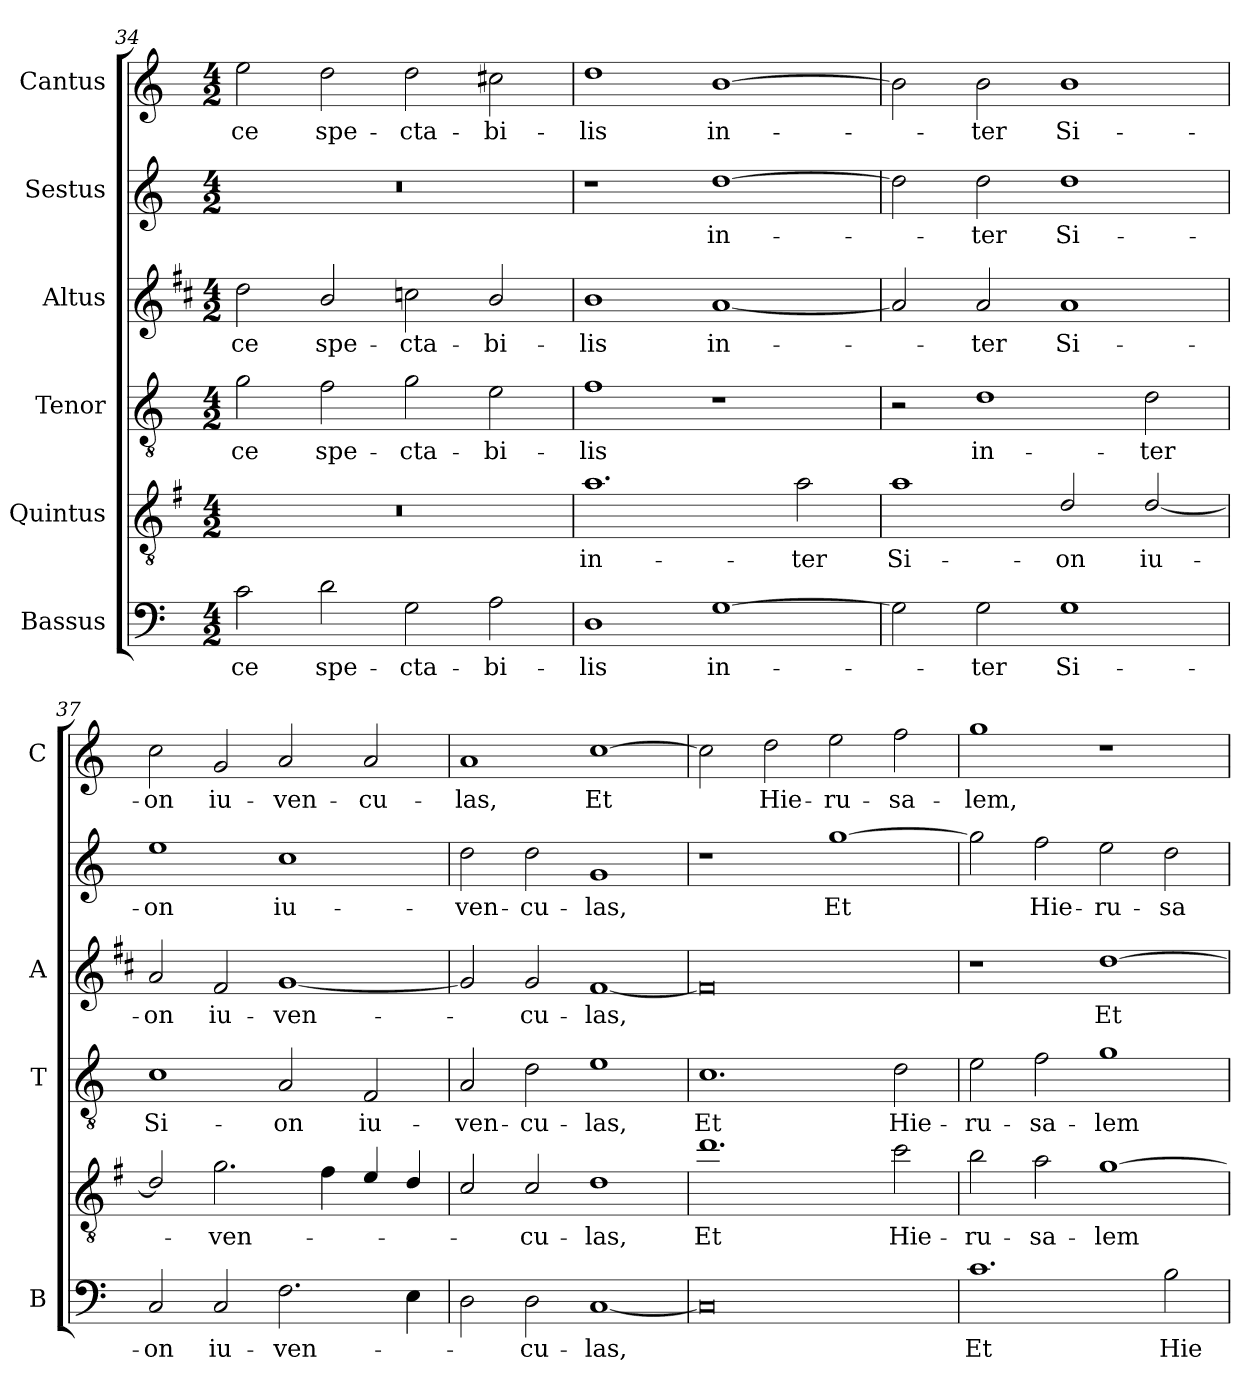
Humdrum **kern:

**kern	**text	**kern	**text	**kern	**text	**kern	**text	**kern	**text	**kern	**text
*part6	*part6	*part5	*part5	*part4	*part4	*part3	*part3	*part2	*part2	*part1	*part1
*staff6	*staff6	*staff5	*staff5	*staff4	*staff4	*staff3	*staff3	*staff2	*staff2	*staff1	*staff1
*I"Bassus	*	*I"Quintus	*	*I"Tenor	*	*I"Altus	*	*I"Sestus	*	*I"Cantus	*
*I'B	*	*	*	*I'T	*	*I'A	*	*	*	*I'C	*
*clefF4	*	*clefGv2	*	*clefGv2	*	*clefG2	*	*clefG2	*	*clefG2	*
*	*	*ITrd4c7	*	*	*	*ITrd1c2	*	*	*	*	*
*k[]	*	*k[]	*	*k[]	*	*k[]	*	*k[]	*	*k[]	*
*C:	*	*C:	*	*C:	*	*C:	*	*C:	*	*C:	*
*M4/2	*	*M4/2	*	*M4/2	*	*M4/2	*	*M4/2	*	*M4/2	*
=34	=34	=34	=34	=34	=34	=34	=34	=34	=34	=34	=34
!	!LO:LY:b	!	!	!	!LO:LY:b	!	!LO:LY:b	!	!	!	!LO:LY:b
2c\	-ce	0r	.	2g\	-ce	2cc\	-ce	0r	.	2ee\	-ce
!	!LO:LY:b	!	!	!	!LO:LY:b	!	!LO:LY:b	!	!	!	!LO:LY:b
2d\	spe-	.	.	2f\	spe-	2a/	spe-	.	.	2dd\	spe-
!	!LO:LY:b	!	!	!	!LO:LY:b	!	!LO:LY:b	!	!	!	!LO:LY:b
2G\	-cta-	.	.	2g\	-cta-	2b-X\	-cta-	.	.	2dd\	-cta-
!	!LO:LY:b	!	!	!	!LO:LY:b	!	!LO:LY:b	!	!	!	!LO:LY:b
2A\	-bi-	.	.	2e\	-bi-	2a/	-bi-	.	.	2cc#X\	-bi-
!!LO:LB:g=z
=35	=35	=35	=35	=35	=35	=35	=35	=35	=35	=35	=35
!	!LO:LY:b	!	!LO:LY:b	!	!LO:LY:b	!	!LO:LY:b	!	!	!	!LO:LY:b
1D	-lis	1.d	in-	1f	-lis	1a	-lis	1r	.	1dd	-lis
!	!LO:LY:b	!	!	!	!	!	!LO:LY:b	!	!LO:LY:b	!	!LO:LY:b
[1G	in-	.	.	1r	.	[1g	in-	[1dd	in-	[1b	in-
!	!	!	!LO:LY:b	!	!	!	!	!	!	!	!
.	.	2d\	-ter	.	.	.	.	.	.	.	.
=36	=36	=36	=36	=36	=36	=36	=36	=36	=36	=36	=36
!	!	!	!LO:LY:b	!	!	!	!	!	!	!	!
2G\]	.	1d	Si-	2r	.	2g/]	.	2dd\]	.	2b\]	.
!	!LO:LY:b	!	!	!	!LO:LY:b	!	!LO:LY:b	!	!LO:LY:b	!	!LO:LY:b
2G\	-ter	.	.	1d	in-	2g/	-ter	2dd\	-ter	2b\	-ter
!	!LO:LY:b	!	!LO:LY:b	!	!	!	!LO:LY:b	!	!LO:LY:b	!	!LO:LY:b
1G	Si-	2G/	-on	.	.	1g	Si-	1dd	Si-	1b	Si-
!	!	!	!LO:LY:b	!	!LO:LY:b	!	!	!	!	!	!
.	.	[2G/	iu-	2d\	-ter	.	.	.	.	.	.
=37	=37	=37	=37	=37	=37	=37	=37	=37	=37	=37	=37
!	!LO:LY:b	!	!	!	!LO:LY:b	!	!LO:LY:b	!	!LO:LY:b	!	!LO:LY:b
2C/	-on	2G/]	.	1c	Si-	2g/	-on	1ee	-on	2cc\	-on
!	!LO:LY:b	!	!LO:LY:b	!	!	!	!LO:LY:b	!	!	!	!LO:LY:b
2C/	iu-	2.c\	-ven-	.	.	2e/	iu-	.	.	2g/	iu-
!	!LO:LY:b	!	!	!	!LO:LY:b	!	!LO:LY:b	!	!LO:LY:b	!	!LO:LY:b
2.F\	-ven-	.	.	2A/	-on	[1f	-ven-	1cc	iu-	2a/	-ven-
.	.	4B\	.	.	.	.	.	.	.	.	.
!	!	!	!	!	!LO:LY:b	!	!	!	!	!	!LO:LY:b
.	.	4A/	.	2F/	iu-	.	.	.	.	2a/	-cu-
4E\	.	4G/	.	.	.	.	.	.	.	.	.
=38	=38	=38	=38	=38	=38	=38	=38	=38	=38	=38	=38
!	!	!	!	!	!LO:LY:b	!	!	!	!LO:LY:b	!	!LO:LY:b
2D\	.	2F/	.	2A/	-ven-	2f/]	.	2dd\	-ven-	1a	-las,
!	!LO:LY:b	!	!LO:LY:b	!	!LO:LY:b	!	!LO:LY:b	!	!LO:LY:b	!	!
2D\	-cu-	2F/	-cu-	2d\	-cu-	2f/	-cu-	2dd\	-cu-	.	.
!	!LO:LY:b	!	!LO:LY:b	!	!LO:LY:b	!	!LO:LY:b	!	!LO:LY:b	!	!LO:LY:b
[1C	-las,	1G	-las,	1e	-las,	[1e	-las,	1g	-las,	[1cc	Et
=39	=39	=39	=39	=39	=39	=39	=39	=39	=39	=39	=39
!	!	!	!LO:LY:b	!	!LO:LY:b	!	!	!	!	!	!
0C]	.	1.g	Et	1.c	Et	0e]	.	1r	.	2cc\]	.
!	!	!	!	!	!	!	!	!	!	!	!LO:LY:b
.	.	.	.	.	.	.	.	.	.	2dd\	Hie-
!	!	!	!	!	!	!	!	!	!LO:LY:b	!	!LO:LY:b
.	.	.	.	.	.	.	.	[1gg	Et	2ee\	-ru-
!	!	!	!LO:LY:b	!	!LO:LY:b	!	!	!	!	!	!LO:LY:b
.	.	2f\	Hie-	2d\	Hie-	.	.	.	.	2ff\	-sa-
!!LO:LB:g=z
=40	=40	=40	=40	=40	=40	=40	=40	=40	=40	=40	=40
!	!LO:LY:b	!	!LO:LY:b	!	!LO:LY:b	!	!	!	!	!	!LO:LY:b
1.c	Et	2e\	-ru-	2e\	-ru-	1r	.	2gg\]	.	1gg	-lem,
!	!	!	!LO:LY:b	!	!LO:LY:b	!	!	!	!LO:LY:b	!	!
.	.	2d\	-sa-	2f\	-sa-	.	.	2ff\	Hie-	.	.
!	!	!	!LO:LY:b	!	!LO:LY:b	!	!LO:LY:b	!	!LO:LY:b	!	!
.	.	[1c	-lem	1g	-lem	[1cc	Et	2ee\	-ru-	1r	.
!	!LO:LY:b	!	!	!	!	!	!	!	!LO:LY:b	!	!
2B\	Hie-	.	.	.	.	.	.	2dd\	-sa-	.	.
=	=	=	=	=	=	=	=	=	=	=	=
*-	*-	*-	*-	*-	*-	*-	*-	*-	*-	*-	*-
